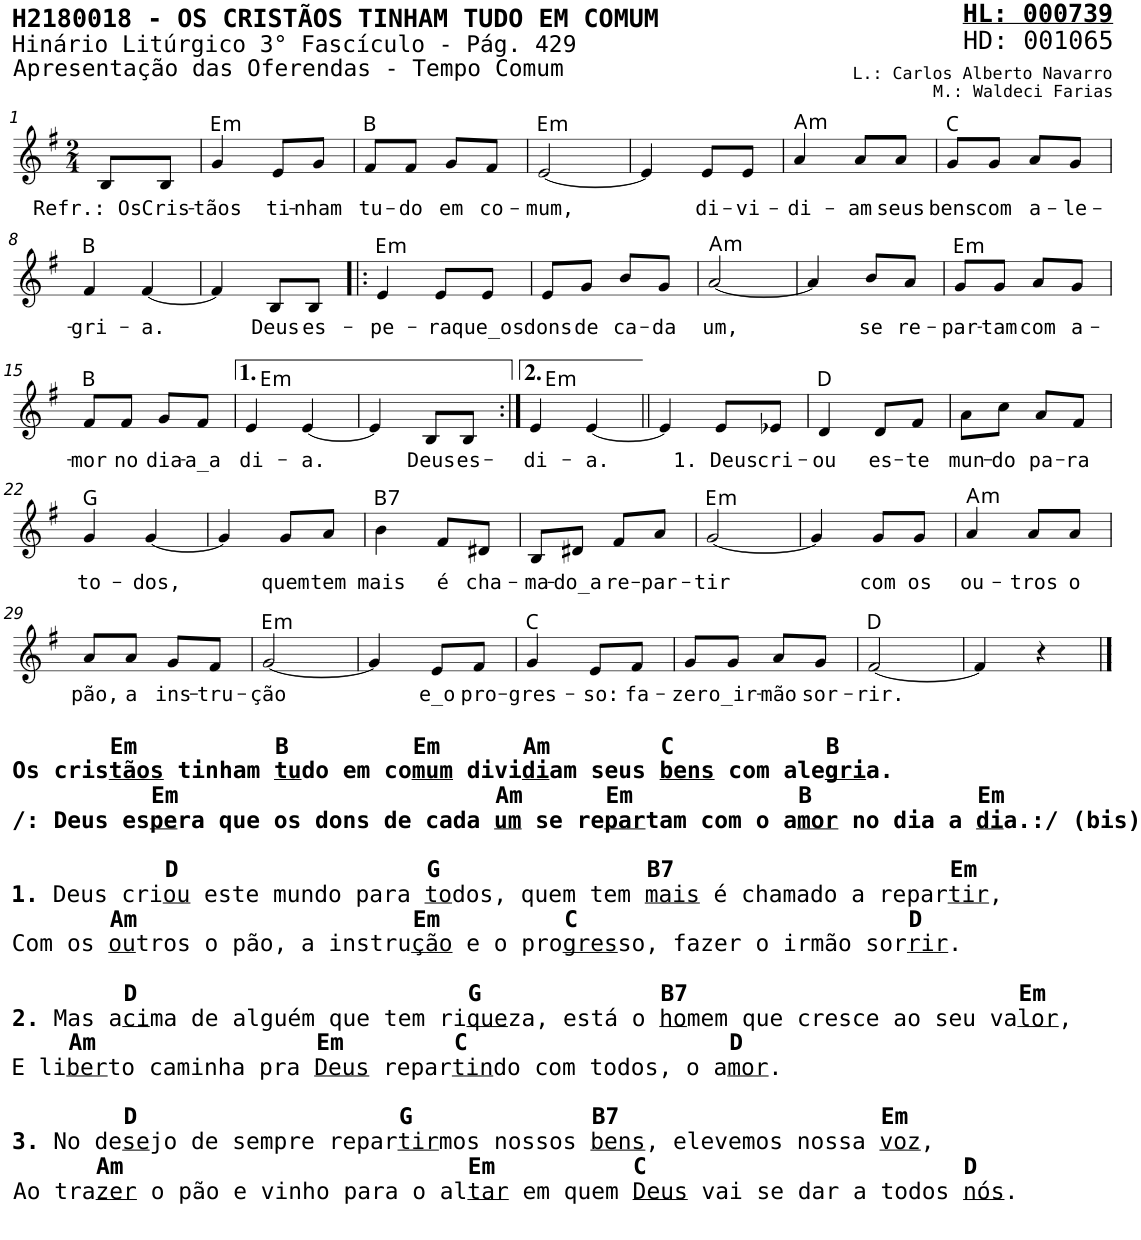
**kern	**text	**harte
*part1	*part1	*part1
*staff1	*staff1	*
*I"Voz	*	*
*I'V	*	*
*stria5	*	*
*clefG2	*	*
*k[f#]	*	*
*M2/4	*	*
=1	=1	=1
!	!LO:LY:b	!
8B/L	Refr.: Os	.
!	!LO:LY:b	!
8B/J	Cris-	.
=2	=2	=2
!	!LO:LY:b	!LO:H:kt=m
4g/	-tãos	E:min
!	!LO:LY:b	!
8e/L	ti-	.
!	!LO:LY:b	!
8g/J	-nham	.
=3	=3	=3
!	!LO:LY:b	!
8f#/L	tu-	B:maj
!	!LO:LY:b	!
8f#/J	-do	.
!	!LO:LY:b	!
8g/L	em	.
!	!LO:LY:b	!
8f#/J	co-	.
=4	=4	=4
!	!LO:LY:b	!LO:H:kt=m
[2e/	-mum,	E:min
=5	=5	=5
4e/]	.	.
!	!LO:LY:b	!
8e/L	di-	.
!	!LO:LY:b	!
8e/J	-vi-	.
=6	=6	=6
!	!LO:LY:b	!LO:H:kt=m
4a/	-di-	A:min
!	!LO:LY:b	!
8a/L	-am	.
!	!LO:LY:b	!
8a/J	seus	.
=7	=7	=7
!	!LO:LY:b	!
8g/L	bens	C:maj
!	!LO:LY:b	!
8g/J	com	.
!	!LO:LY:b	!
8a/L	a-	.
!	!LO:LY:b	!
8g/J	-le-	.
!!LO:LB:g=z
=8	=8	=8
!	!LO:LY:b	!
4f#/	-gri-	B:maj
!	!LO:LY:b	!
[4f#/	-a.	.
=9	=9	=9
4f#/]	.	.
!	!LO:LY:b	!
8B/L	Deus	.
!	!LO:LY:b	!
8B/J	es-	.
=10!|:	=10!|:	=10!|:
!	!LO:LY:b	!LO:H:kt=m
4e/	-pe-	E:min
!	!LO:LY:b	!
8e/L	-ra	.
!	!LO:LY:b	!
8e/J	que_os	.
=11	=11	=11
!	!LO:LY:b	!
8e/L	dons	.
!	!LO:LY:b	!
8g/J	de	.
!	!LO:LY:b	!
8b/L	ca-	.
!	!LO:LY:b	!
8g/J	-da	.
=12	=12	=12
!	!LO:LY:b	!LO:H:kt=m
[2a/	um,	A:min
=13	=13	=13
4a/]	.	.
!	!LO:LY:b	!
8b/L	se	.
!	!LO:LY:b	!
8a/J	re-	.
=14	=14	=14
!	!LO:LY:b	!LO:H:kt=m
8g/L	-par-	E:min
!	!LO:LY:b	!
8g/J	-tam	.
!	!LO:LY:b	!
8a/L	com	.
!	!LO:LY:b	!
8g/J	a-	.
!!LO:LB:g=z
=15	=15	=15
!	!LO:LY:b	!
8f#/L	-mor	B:maj
!	!LO:LY:b	!
8f#/J	no	.
!	!LO:LY:b	!
8g/L	dia-	.
!	!LO:LY:b	!
8f#/J	-a_a	.
=16	=16	=16
!	!LO:LY:b	!LO:H:kt=m
4e/	di-	E:min
!	!LO:LY:b	!
[4e/	-a.	.
=17	=17	=17
4e/]	.	.
!	!LO:LY:b	!
8B/L	Deus	.
!	!LO:LY:b	!
8B/J	es-	.
=18:|!	=18:|!	=18:|!
!	!LO:LY:b	!LO:H:kt=m
4e/	-di-	E:min
!	!LO:LY:b	!
[4e/	-a.	.
=19||	=19||	=19||
4e/]	.	.
!	!LO:LY:b	!
8e/L	1. Deus	.
!	!LO:LY:b	!
8e-X/J	cri-	.
=20	=20	=20
!	!LO:LY:b	!
4d/	-ou	D:maj
!	!LO:LY:b	!
8d/L	es-	.
!	!LO:LY:b	!
8f#/J	-te	.
=21	=21	=21
!	!LO:LY:b	!
8a\L	mun-	.
!	!LO:LY:b	!
8cc\J	-do	.
!	!LO:LY:b	!
8a/L	pa-	.
!	!LO:LY:b	!
8f#/J	-ra	.
!!LO:LB:g=z
=22	=22	=22
!	!LO:LY:b	!
4g/	to-	G:maj
!	!LO:LY:b	!
[4g/	-dos,	.
=23	=23	=23
4g/]	.	.
!	!LO:LY:b	!
8g/L	quem	.
!	!LO:LY:b	!
8a/J	tem	.
=24	=24	=24
!	!LO:LY:b	!LO:H:kt=7
4b\	mais	B:7
!	!LO:LY:b	!
8f#/L	é	.
!	!LO:LY:b	!
8d#X/J	cha-	.
=25	=25	=25
!	!LO:LY:b	!
8B/L	-ma-	.
!	!LO:LY:b	!
8d#X/J	-do_a	.
!	!LO:LY:b	!
8f#/L	re-	.
!	!LO:LY:b	!
8a/J	-par-	.
=26	=26	=26
!	!LO:LY:b	!LO:H:kt=m
[2g/	-tir	E:min
=27	=27	=27
4g/]	.	.
!	!LO:LY:b	!
8g/L	com	.
!	!LO:LY:b	!
8g/J	os	.
=28	=28	=28
!	!LO:LY:b	!LO:H:kt=m
4a/	ou-	A:min
!	!LO:LY:b	!
8a/L	-tros	.
!	!LO:LY:b	!
8a/J	o	.
!!LO:LB:g=z
=29	=29	=29
!LO:TX:b:B:t=Em          B         Em      Am        C &nbsp;         B	!	!
!LO:TX:b:t=Os cris	!	!
!LO:TX:b:t=tãos	!	!
!LO:TX:b:t=tinham	!	!
!LO:TX:b:t=tu	!	!
!LO:TX:b:t=do em co	!	!
!LO:TX:b:t=mum	!	!
!LO:TX:b:t=divi	!	!
!LO:TX:b:t=di	!	!
!LO:TX:b:t=am seus	!	!
!LO:TX:b:t=bens	!	!
!LO:TX:b:t=com ale	!	!
!LO:TX:b:t=gri	!	!
!LO:TX:b:t=a.	!	!
!LO:TX:b:t=Em                       Am      Em            B            Em	!	!
!LO:TX:b:t=/&colon; Deus es	!	!
!LO:TX:b:t=pe	!	!
!LO:TX:b:t=ra que os dons de cada	!	!
!LO:TX:b:t=um	!	!
!LO:TX:b:t=se re	!	!
!LO:TX:b:t=par	!	!
!LO:TX:b:t=tam com o a	!	!
!LO:TX:b:t=mor	!	!
!LO:TX:b:t=no dia a	!	!
!LO:TX:b:t=di	!	!
!LO:TX:b:t=a.&colon;/ (bis)	!	!
!LO:TX:b:t=D                  G               B7                    Em	!	!
!LO:TX:b:t=1.	!	!
!LO:TX:b:t=Deus cri	!	!
!LO:TX:b:t=ou	!	!
!LO:TX:b:t=este mundo para	!	!
!LO:TX:b:t=to	!	!
!LO:TX:b:t=dos, quem tem	!	!
!LO:TX:b:t=mais	!	!
!LO:TX:b:t=é chamado a repar	!	!
!LO:TX:b:t=tir	!	!
!LO:TX:b:t=,	!	!
!LO:TX:b:B:t=Am                    Em         C                        D	!	!
!LO:TX:b:t=Com os	!	!
!LO:TX:b:t=ou	!	!
!LO:TX:b:t=tros o pão, a instru	!	!
!LO:TX:b:t=ção	!	!
!LO:TX:b:t=e o pro	!	!
!LO:TX:b:t=gres	!	!
!LO:TX:b:t=so, fazer o irmão sor	!	!
!LO:TX:b:t=rir	!	!
!LO:TX:b:t=.	!	!
!LO:TX:b:B:t=D                        G             B7                        Em	!	!
!LO:TX:b:t=2.	!	!
!LO:TX:b:t=Mas a	!	!
!LO:TX:b:t=ci	!	!
!LO:TX:b:t=ma de alguém que tem ri	!	!
!LO:TX:b:t=que	!	!
!LO:TX:b:t=za, está o	!	!
!LO:TX:b:t=ho	!	!
!LO:TX:b:t=mem que cresce ao seu va	!	!
!LO:TX:b:t=lor	!	!
!LO:TX:b:t=,	!	!
!LO:TX:b:B:t=Am                Em        C                   D	!	!
!LO:TX:b:t=E li	!	!
!LO:TX:b:t=ber	!	!
!LO:TX:b:t=to caminha pra	!	!
!LO:TX:b:t=Deus	!	!
!LO:TX:b:t=repar	!	!
!LO:TX:b:t=tin	!	!
!LO:TX:b:t=do com todos, o a	!	!
!LO:TX:b:t=mor	!	!
!LO:TX:b:t=.	!	!
!LO:TX:b:B:t=D                   G             B7                   Em	!	!
!LO:TX:b:t=3.	!	!
!LO:TX:b:t=No de	!	!
!LO:TX:b:t=se	!	!
!LO:TX:b:t=jo de sempre repar	!	!
!LO:TX:b:t=tir	!	!
!LO:TX:b:t=mos nossos	!	!
!LO:TX:b:t=bens	!	!
!LO:TX:b:t=, elevemos nossa	!	!
!LO:TX:b:t=voz	!	!
!LO:TX:b:t=,	!	!
!LO:TX:b:B:t=Am                         Em          C                       D	!	!
!LO:TX:b:t=Ao tra	!	!
!LO:TX:b:t=zer	!	!
!LO:TX:b:t=o pão e vinho para o al	!	!
!LO:TX:b:t=tar	!	!
!LO:TX:b:t=em quem	!	!
!LO:TX:b:t=Deus	!	!
!LO:TX:b:t=vai se dar a todos	!	!
!LO:TX:b:t=nós	!	!
!LO:TX:b:t=.	!	!
!	!LO:LY:b	!
8a/L	pão,	.
!	!LO:LY:b	!
8a/J	a	.
!	!LO:LY:b	!
8g/L	ins-	.
!	!LO:LY:b	!
8f#/J	-tru-	.
=30	=30	=30
!	!LO:LY:b	!LO:H:kt=m
[2g/	-ção	E:min
=31	=31	=31
4g/]	.	.
!	!LO:LY:b	!
8e/L	e_o	.
!	!LO:LY:b	!
8f#/J	pro-	.
=32	=32	=32
!	!LO:LY:b	!
4g/	-gres-	C:maj
!	!LO:LY:b	!
8e/L	-so:	.
!	!LO:LY:b	!
8f#/J	fa-	.
=33	=33	=33
!	!LO:LY:b	!
8g/L	-zer	.
!	!LO:LY:b	!
8g/J	o_ir-	.
!	!LO:LY:b	!
8a/L	-mão	.
!	!LO:LY:b	!
8g/J	sor-	.
=34	=34	=34
!	!LO:LY:b	!
[2f#/	-rir.	D:maj
=35	=35	=35
4f#/]	.	.
4r	.	.
==	==	==
*-	*-	*-
